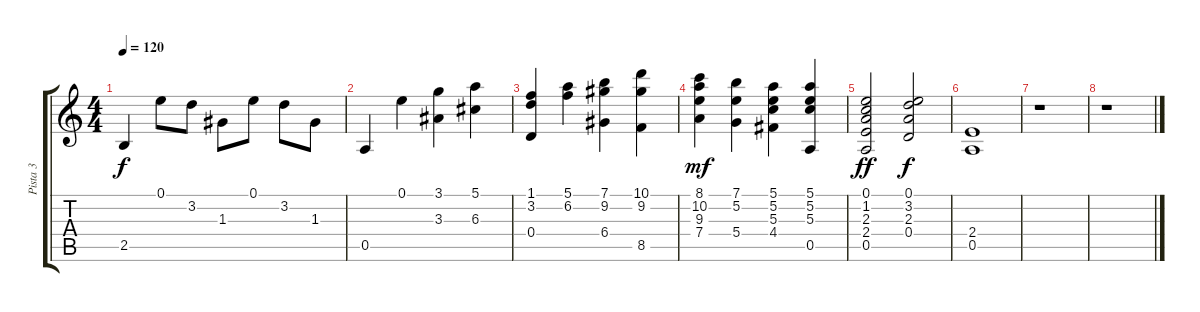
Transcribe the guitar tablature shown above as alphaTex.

\track ("Pista 3" "Pista 3") {instrument acousticguitarnylon}
\staff {score tabs}
\tuning (E4 B3 G3 D3 A2 E2) {hide}
\ts (4 4)
\tempo 120
\clef g2
\ks c
2.5.4{dy f} 0.1.8 3.2.8 1.3.8 0.1.8 3.2.8 1.3.8 |
0.5.4 0.1.4 (3.1 3.3).4 (5.1 6.3).4 |
(1.1 3.2 0.4).4 (5.1 6.2).4 (7.1 9.2 6.4).4 (10.1 9.2 8.5).4 |
(8.1 10.2 9.3 7.4).4{dy mf} (7.1 5.2 5.4).4 (5.1 5.2 5.3 4.4).4 (5.1 5.2 5.3 0.5).4 |
(0.1 1.2 2.3 2.4 0.5).2{dy ff} (0.1 3.2 2.3 0.4).2{dy f} |
(2.4 0.5).1 |
r.1 |
r.1
